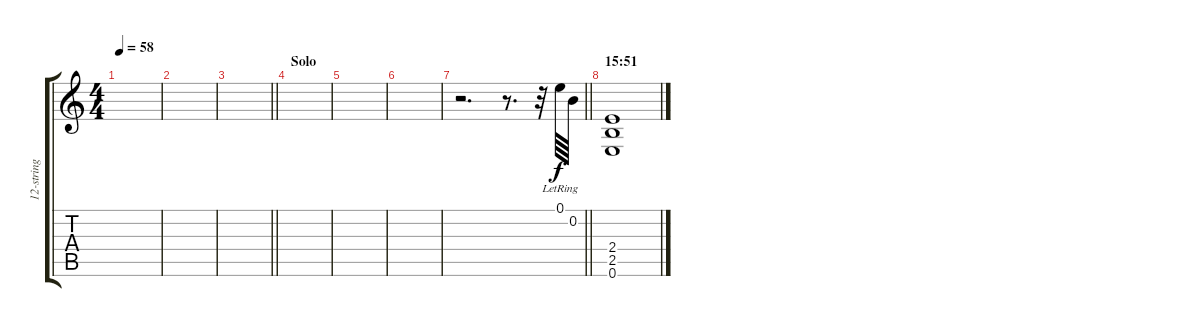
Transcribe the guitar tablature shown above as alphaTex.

\track ("12-string guitar" "12-string ") {instrument acousticguitarsteel}
\staff {score tabs}
\tuning (E4 B3 G3 D3 A2 E2) {hide}
\ts (4 4)
\tempo 58
\clef g2
\ks c
|
|
\barLineRight lightlight
|
\section ("" "Solo")
|
|
|
\barLineRight lightlight
r.2{d} r.8{d} r.32 0.1{lr}.64{dy f} 0.2{lr}.64 |
\section ("" "15:51")
(2.4 2.5 0.6).1
